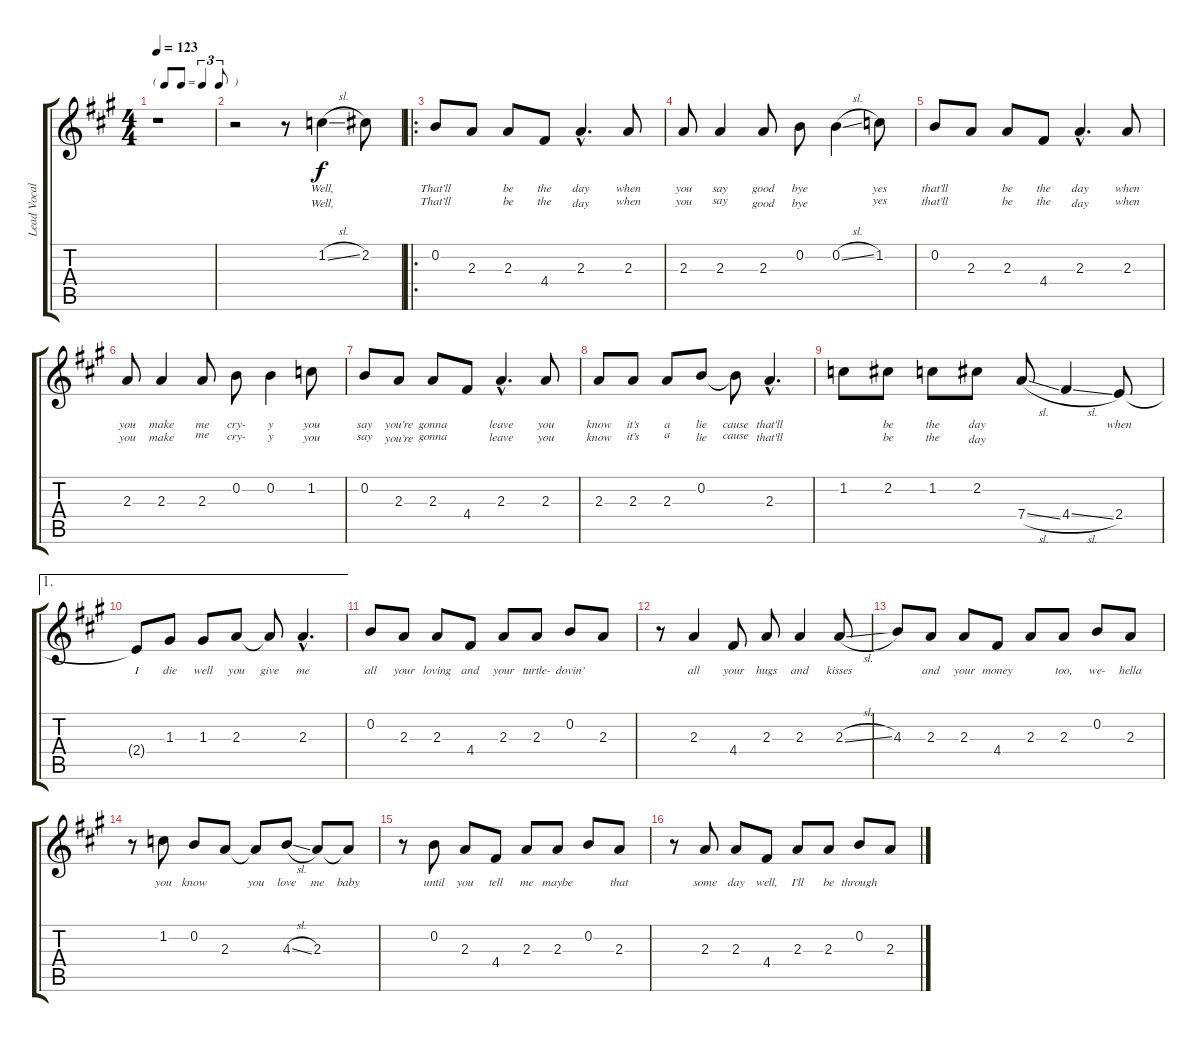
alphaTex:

\track ("Lead Vocal" "Lead Vocal") {instrument synthvoice}
\staff {score tabs}
\tuning (E5 B4 G4 D4 A3 E3) {hide}
\ts (4 4)
\tf triplet8th
\tempo 123
\clef g2
\ks a
r.1{dy f instrument synthvoice} |
r.2 r.8 1.2{sl}.4{lyrics (0 "Well,") lyrics (1 "Well,") lyrics (2 "") lyrics (3 "") lyrics (4 "")} 2.2.8{lyrics (0 "") lyrics (1 "") lyrics (2 "") lyrics (3 "") lyrics (4 "")} |
\ro
0.2.8{lyrics (0 "That’ll") lyrics (1 "That’ll") lyrics (2 "") lyrics (3 "") lyrics (4 "")} 2.3.8{lyrics (0 "") lyrics (1 "") lyrics (2 "") lyrics (3 "") lyrics (4 "")} 2.3.8{lyrics (0 "be") lyrics (1 "be") lyrics (2 "") lyrics (3 "") lyrics (4 "")} 4.4.8{lyrics (0 "the") lyrics (1 "the") lyrics (2 "") lyrics (3 "") lyrics (4 "")} 2.3{hac}.4{d lyrics (0 "day") lyrics (1 "day") lyrics (2 "") lyrics (3 "") lyrics (4 "")} 2.3.8{lyrics (0 "when") lyrics (1 "when") lyrics (2 "") lyrics (3 "") lyrics (4 "")} |
2.3.8{lyrics (0 "you") lyrics (1 "you") lyrics (2 "") lyrics (3 "") lyrics (4 "")} 2.3.4{lyrics (0 "say") lyrics (1 "say") lyrics (2 "") lyrics (3 "") lyrics (4 "")} 2.3.8{lyrics (0 "good") lyrics (1 "good") lyrics (2 "") lyrics (3 "") lyrics (4 "")} 0.2.8{lyrics (0 "bye") lyrics (1 "bye") lyrics (2 "") lyrics (3 "") lyrics (4 "")} 0.2{sl}.4{lyrics (0 "") lyrics (1 "") lyrics (2 "") lyrics (3 "") lyrics (4 "")} 1.2.8{lyrics (0 "yes") lyrics (1 "yes") lyrics (2 "") lyrics (3 "") lyrics (4 "")} |
0.2.8{lyrics (0 "that’ll") lyrics (1 "that’ll") lyrics (2 "") lyrics (3 "") lyrics (4 "")} 2.3.8{lyrics (0 "") lyrics (1 "") lyrics (2 "") lyrics (3 "") lyrics (4 "")} 2.3.8{lyrics (0 "be") lyrics (1 "be") lyrics (2 "") lyrics (3 "") lyrics (4 "")} 4.4.8{lyrics (0 "the") lyrics (1 "the") lyrics (2 "") lyrics (3 "") lyrics (4 "")} 2.3{hac}.4{d lyrics (0 "day") lyrics (1 "day") lyrics (2 "") lyrics (3 "") lyrics (4 "")} 2.3.8{lyrics (0 "when") lyrics (1 "when") lyrics (2 "") lyrics (3 "") lyrics (4 "")} |
2.3.8{lyrics (0 "you") lyrics (1 "you") lyrics (2 "") lyrics (3 "") lyrics (4 "")} 2.3.4{lyrics (0 "make") lyrics (1 "make") lyrics (2 "") lyrics (3 "") lyrics (4 "")} 2.3.8{lyrics (0 "me") lyrics (1 "me") lyrics (2 "") lyrics (3 "") lyrics (4 "")} 0.2.8{lyrics (0 "cry-") lyrics (1 "cry-") lyrics (2 "") lyrics (3 "") lyrics (4 "")} 0.2.4{lyrics (0 "y") lyrics (1 "y") lyrics (2 "") lyrics (3 "") lyrics (4 "")} 1.2.8{lyrics (0 "you") lyrics (1 "you") lyrics (2 "") lyrics (3 "") lyrics (4 "")} |
0.2.8{lyrics (0 "say") lyrics (1 "say") lyrics (2 "") lyrics (3 "") lyrics (4 "")} 2.3.8{lyrics (0 "you’re") lyrics (1 "you’re") lyrics (2 "") lyrics (3 "") lyrics (4 "")} 2.3.8{lyrics (0 "gonna") lyrics (1 "gonna") lyrics (2 "") lyrics (3 "") lyrics (4 "")} 4.4.8{lyrics (0 "") lyrics (1 "") lyrics (2 "") lyrics (3 "") lyrics (4 "")} 2.3{hac}.4{d lyrics (0 "leave") lyrics (1 "leave") lyrics (2 "") lyrics (3 "") lyrics (4 "")} 2.3.8{lyrics (0 "you") lyrics (1 "you") lyrics (2 "") lyrics (3 "") lyrics (4 "")} |
2.3.8{lyrics (0 "know") lyrics (1 "know") lyrics (2 "") lyrics (3 "") lyrics (4 "")} 2.3.8{lyrics (0 "it’s") lyrics (1 "it’s") lyrics (2 "") lyrics (3 "") lyrics (4 "")} 2.3.8{lyrics (0 "a") lyrics (1 "a") lyrics (2 "") lyrics (3 "") lyrics (4 "")} 0.2.8{lyrics (0 "lie") lyrics (1 "lie") lyrics (2 "") lyrics (3 "") lyrics (4 "")} 0.2{t}.8{lyrics (0 "cause") lyrics (1 "cause") lyrics (2 "") lyrics (3 "") lyrics (4 "")} 2.3{hac}.4{d lyrics (0 "that'll") lyrics (1 "that'll") lyrics (2 "") lyrics (3 "") lyrics (4 "")} |
1.2.8{lyrics (0 "") lyrics (1 "") lyrics (2 "") lyrics (3 "") lyrics (4 "")} 2.2.8{lyrics (0 "be") lyrics (1 "be") lyrics (2 "") lyrics (3 "") lyrics (4 "")} 1.2.8{lyrics (0 "the") lyrics (1 "the") lyrics (2 "") lyrics (3 "") lyrics (4 "")} 2.2.8{lyrics (0 "day") lyrics (1 "day") lyrics (2 "") lyrics (3 "") lyrics (4 "")} 7.4{sl}.8{lyrics (0 "") lyrics (1 "") lyrics (2 "") lyrics (3 "") lyrics (4 "")} 4.4{sl}.4{lyrics (0 "") lyrics (1 "") lyrics (2 "") lyrics (3 "") lyrics (4 "")} 2.4.8{lyrics (0 "when") lyrics (1 "") lyrics (2 "") lyrics (3 "") lyrics (4 "")} |
\ae 1
2.4{t}.8{lyrics (0 "I") lyrics (1 "") lyrics (2 "") lyrics (3 "") lyrics (4 "")} 1.3.8{lyrics (0 "die") lyrics (1 "") lyrics (2 "") lyrics (3 "") lyrics (4 "")} 1.3.8{lyrics (0 "well") lyrics (1 "") lyrics (2 "") lyrics (3 "") lyrics (4 "")} 2.3.8{lyrics (0 "you") lyrics (1 "") lyrics (2 "") lyrics (3 "") lyrics (4 "")} 2.3{t}.8{lyrics (0 "give") lyrics (1 "") lyrics (2 "") lyrics (3 "") lyrics (4 "")} 2.3{hac}.4{d lyrics (0 "me") lyrics (1 "") lyrics (2 "") lyrics (3 "") lyrics (4 "")} |
0.2.8{lyrics (0 "all") lyrics (1 "") lyrics (2 "") lyrics (3 "") lyrics (4 "")} 2.3.8{lyrics (0 "your") lyrics (1 "") lyrics (2 "") lyrics (3 "") lyrics (4 "")} 2.3.8{lyrics (0 "loving") lyrics (1 "") lyrics (2 "") lyrics (3 "") lyrics (4 "")} 4.4.8{lyrics (0 "and") lyrics (1 "") lyrics (2 "") lyrics (3 "") lyrics (4 "")} 2.3.8{lyrics (0 "your") lyrics (1 "") lyrics (2 "") lyrics (3 "") lyrics (4 "")} 2.3.8{lyrics (0 "turtle-") lyrics (1 "") lyrics (2 "") lyrics (3 "") lyrics (4 "")} 0.2.8{lyrics (0 "dovin’") lyrics (1 "") lyrics (2 "") lyrics (3 "") lyrics (4 "")} 2.3.8{lyrics (0 "") lyrics (1 "") lyrics (2 "") lyrics (3 "") lyrics (4 "")} |
r.8 2.3.4{lyrics (0 "all") lyrics (1 "") lyrics (2 "") lyrics (3 "") lyrics (4 "")} 4.4.8{lyrics (0 "your") lyrics (1 "") lyrics (2 "") lyrics (3 "") lyrics (4 "")} 2.3.8{lyrics (0 "hugs") lyrics (1 "") lyrics (2 "") lyrics (3 "") lyrics (4 "")} 2.3.4{lyrics (0 "and") lyrics (1 "") lyrics (2 "") lyrics (3 "") lyrics (4 "")} 2.3{sl}.8{lyrics (0 "kisses") lyrics (1 "") lyrics (2 "") lyrics (3 "") lyrics (4 "")} |
4.3.8{lyrics (0 "") lyrics (1 "") lyrics (2 "") lyrics (3 "") lyrics (4 "")} 2.3.8{lyrics (0 "and") lyrics (1 "") lyrics (2 "") lyrics (3 "") lyrics (4 "")} 2.3.8{lyrics (0 "your") lyrics (1 "") lyrics (2 "") lyrics (3 "") lyrics (4 "")} 4.4.8{lyrics (0 "money") lyrics (1 "") lyrics (2 "") lyrics (3 "") lyrics (4 "")} 2.3.8{lyrics (0 "") lyrics (1 "") lyrics (2 "") lyrics (3 "") lyrics (4 "")} 2.3.8{lyrics (0 "too,") lyrics (1 "") lyrics (2 "") lyrics (3 "") lyrics (4 "")} 0.2.8{lyrics (0 "we-") lyrics (1 "") lyrics (2 "") lyrics (3 "") lyrics (4 "")} 2.3.8{lyrics (0 "hella") lyrics (1 "") lyrics (2 "") lyrics (3 "") lyrics (4 "")} |
r.8 1.2.8{lyrics (0 "you") lyrics (1 "") lyrics (2 "") lyrics (3 "") lyrics (4 "")} 0.2.8{lyrics (0 "know") lyrics (1 "") lyrics (2 "") lyrics (3 "") lyrics (4 "")} 2.3.8{lyrics (0 "") lyrics (1 "") lyrics (2 "") lyrics (3 "") lyrics (4 "")} 2.3{t}.8{lyrics (0 "you") lyrics (1 "") lyrics (2 "") lyrics (3 "") lyrics (4 "")} 4.3{sl}.8{lyrics (0 "love") lyrics (1 "") lyrics (2 "") lyrics (3 "") lyrics (4 "")} 2.3.8{lyrics (0 "me") lyrics (1 "") lyrics (2 "") lyrics (3 "") lyrics (4 "")} 2.3{t}.8{lyrics (0 "baby") lyrics (1 "") lyrics (2 "") lyrics (3 "") lyrics (4 "")} |
r.8 0.2.8{lyrics (0 "until") lyrics (1 "") lyrics (2 "") lyrics (3 "") lyrics (4 "")} 2.3.8{lyrics (0 "you") lyrics (1 "") lyrics (2 "") lyrics (3 "") lyrics (4 "")} 4.4.8{lyrics (0 "tell") lyrics (1 "") lyrics (2 "") lyrics (3 "") lyrics (4 "")} 2.3.8{lyrics (0 "me") lyrics (1 "") lyrics (2 "") lyrics (3 "") lyrics (4 "")} 2.3.8{lyrics (0 "maybe") lyrics (1 "") lyrics (2 "") lyrics (3 "") lyrics (4 "")} 0.2.8{lyrics (0 "") lyrics (1 "") lyrics (2 "") lyrics (3 "") lyrics (4 "")} 2.3.8{lyrics (0 "that") lyrics (1 "") lyrics (2 "") lyrics (3 "") lyrics (4 "")} |
r.8 2.3.8{lyrics (0 "some") lyrics (1 "") lyrics (2 "") lyrics (3 "") lyrics (4 "")} 2.3.8{lyrics (0 "day") lyrics (1 "") lyrics (2 "") lyrics (3 "") lyrics (4 "")} 4.4.8{lyrics (0 "well,") lyrics (1 "") lyrics (2 "") lyrics (3 "") lyrics (4 "")} 2.3.8{lyrics (0 "I’ll") lyrics (1 "") lyrics (2 "") lyrics (3 "") lyrics (4 "")} 2.3.8{lyrics (0 "be") lyrics (1 "") lyrics (2 "") lyrics (3 "") lyrics (4 "")} 0.2.8{lyrics (0 "through") lyrics (1 "") lyrics (2 "") lyrics (3 "") lyrics (4 "")} 2.3.8{lyrics (0 "") lyrics (1 "") lyrics (2 "") lyrics (3 "") lyrics (4 "")}
